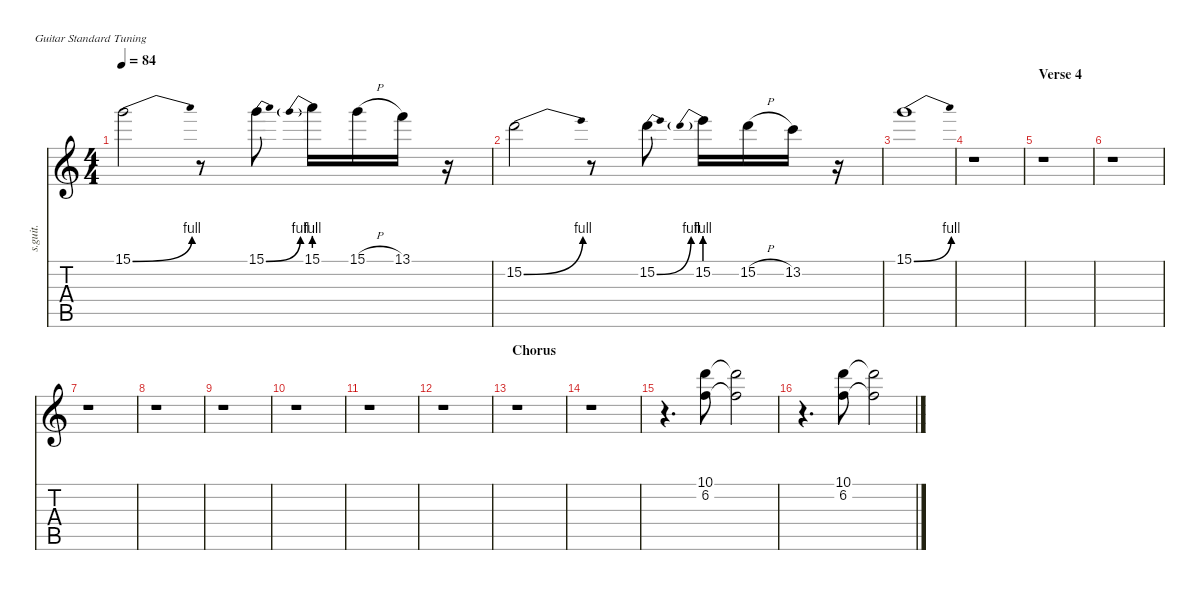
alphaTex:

\defaultSystemsLayout 4
\hideDynamics
\bracketExtendMode nobrackets
\track ("George Harrison - Lead Guitar" "s.guit.") {instrument overdrivenguitar}
\staff {score tabs}
\tuning (E4 B3 G3 D3 A2 E2)
\ts (4 4)
\tempo 84
\clef g2
\ks c
15.1{be (bend 0 0 15 4)}.2{lyrics (0 "") lyrics (1 "") lyrics (2 "") lyrics (3 "") lyrics (4 "") dy mp} r.8 15.1{be (bend 0 0 15 4)}.8{lyrics (0 "") lyrics (1 "") lyrics (2 "") lyrics (3 "") lyrics (4 "")} 15.1{be (prebend 0 4 60 4)}.16{lyrics (0 "") lyrics (1 "") lyrics (2 "") lyrics (3 "") lyrics (4 "")} 15.1{h}.16{lyrics (0 "") lyrics (1 "") lyrics (2 "") lyrics (3 "") lyrics (4 "")} 13.1.16{lyrics (0 "") lyrics (1 "") lyrics (2 "") lyrics (3 "") lyrics (4 "")} r.16 |
15.2{be (bend 0 0 15 4)}.2{lyrics (0 "") lyrics (1 "") lyrics (2 "") lyrics (3 "") lyrics (4 "")} r.8 15.2{be (bend 0 0 15 4)}.8{lyrics (0 "") lyrics (1 "") lyrics (2 "") lyrics (3 "") lyrics (4 "")} 15.2{be (prebend 0 4 60 4)}.16{lyrics (0 "") lyrics (1 "") lyrics (2 "") lyrics (3 "") lyrics (4 "")} 15.2{h}.16{lyrics (0 "") lyrics (1 "") lyrics (2 "") lyrics (3 "") lyrics (4 "")} 13.2.16{lyrics (0 "") lyrics (1 "") lyrics (2 "") lyrics (3 "") lyrics (4 "")} r.16 |
15.1{be (bend 0 0 15 4)}.1{lyrics (0 "") lyrics (1 "") lyrics (2 "") lyrics (3 "") lyrics (4 "")} |
r.1 |
\section ("" "Verse 4")
r.1 |
r.1 |
r.1 |
r.1 |
r.1 |
r.1 |
r.1 |
r.1 |
\section ("" "Chorus")
r.1 |
r.1 |
r.4{d} (10.1 6.2).8{lyrics (0 "") lyrics (1 "") lyrics (2 "") lyrics (3 "") lyrics (4 "")} (10.1{t} 6.2{t}).2{lyrics (0 "") lyrics (1 "") lyrics (2 "") lyrics (3 "") lyrics (4 "")} |
r.4{d} (10.1 6.2).8{lyrics (0 "") lyrics (1 "") lyrics (2 "") lyrics (3 "") lyrics (4 "")} (10.1{t} 6.2{t}).2{lyrics (0 "") lyrics (1 "") lyrics (2 "") lyrics (3 "") lyrics (4 "")}
